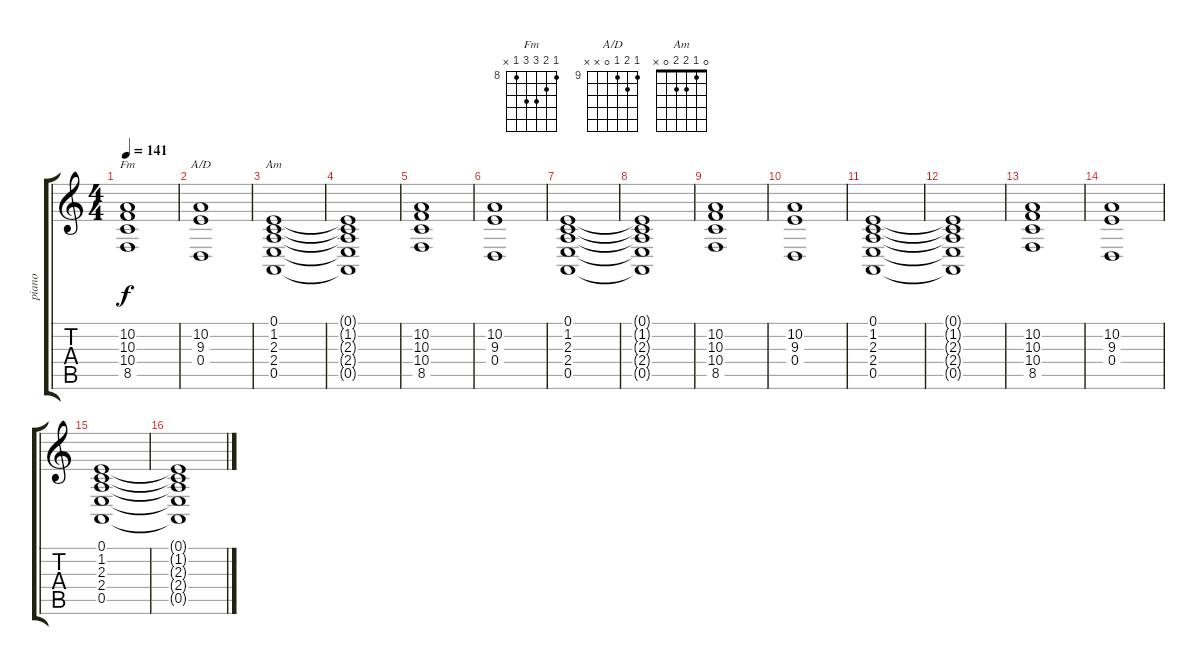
\track ("piano" "piano") {instrument acousticgrandpiano}
\staff {score tabs}
\tuning (E4 B3 G3 D3 A2 E2) {hide}
\chord ("Fm" 8 9 10 10 8 x) {firstfret 8}
\chord ("A/D" 9 10 9 0 x x) {firstfret 9}
\chord ("Am" 0 1 2 2 0 x)
\ts (4 4)
\tempo 141
\clef g2
\ks c
(10.2 10.3 10.4 8.5).1{ch "Fm" dy f} |
(10.2 9.3 0.4).1{ch "A/D"} |
(0.1 1.2 2.3 2.4 0.5).1{ch "Am"} |
(0.1{t} 1.2{t} 2.3{t} 2.4{t} 0.5{t}).1 |
(10.2 10.3 10.4 8.5).1 |
(10.2 9.3 0.4).1 |
(0.1 1.2 2.3 2.4 0.5).1 |
(0.1{t} 1.2{t} 2.3{t} 2.4{t} 0.5{t}).1 |
(10.2 10.3 10.4 8.5).1 |
(10.2 9.3 0.4).1 |
(0.1 1.2 2.3 2.4 0.5).1 |
(0.1{t} 1.2{t} 2.3{t} 2.4{t} 0.5{t}).1 |
(10.2 10.3 10.4 8.5).1 |
(10.2 9.3 0.4).1 |
(0.1 1.2 2.3 2.4 0.5).1 |
(0.1{t} 1.2{t} 2.3{t} 2.4{t} 0.5{t}).1
